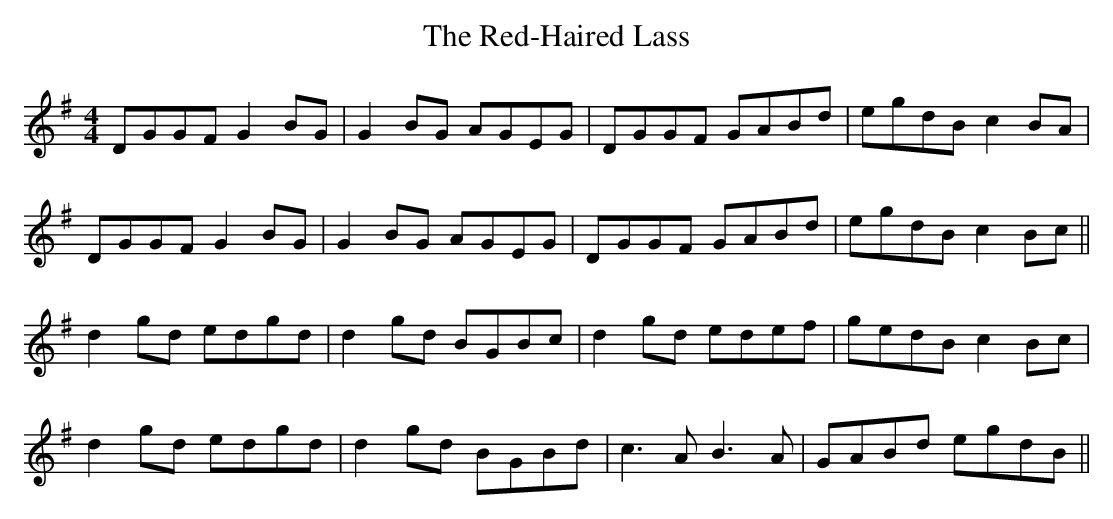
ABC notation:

X:1
T: The Red-Haired Lass
M: 4/4
L: 1/8
K: Gmaj
DGGF G2 BG|G2 BG AGEG|DGGF GABd|egdB c2 BA|
DGGF G2 BG|G2 BG AGEG|DGGF GABd|egdB c2 Bc||
d2 gd edgd|d2 gd BGBc|d2 gd edef|gedB c2 Bc|
d2 gd edgd|d2 gd BGBd|c3A B3A|GABd egdB||
